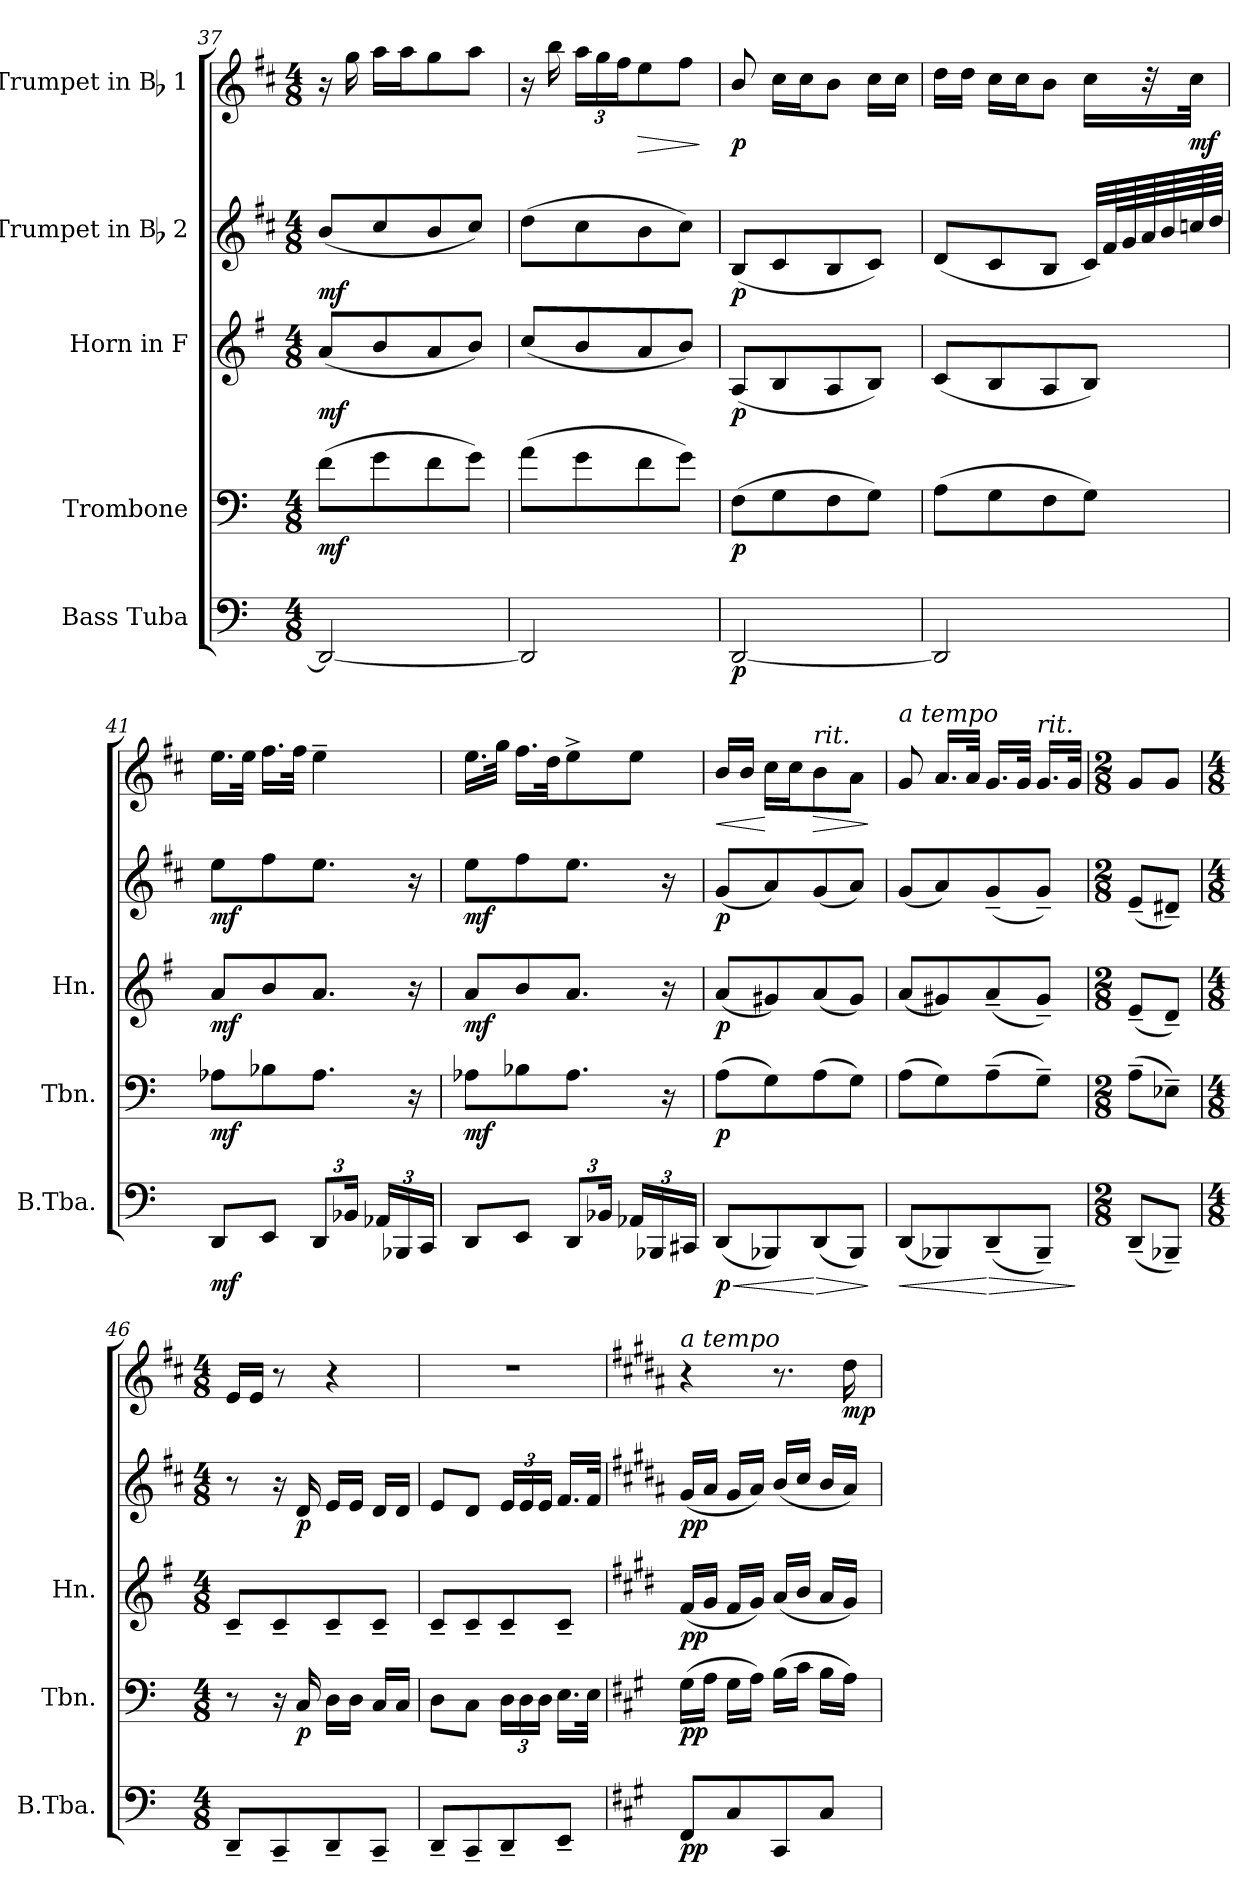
**kern	**dynam	**kern	**dynam	**kern	**dynam	**kern	**dynam	**kern	**dynam
*part5	*part5	*part4	*part4	*part3	*part3	*part2	*part2	*part1	*part1
*staff5	*staff5	*staff4	*staff4	*staff3	*staff3	*staff2	*staff2	*staff1	*staff1
*I"Bass Tuba	*	*I"Trombone	*	*I"Horn in F	*	*I"Trumpet in Bb 2	*	*I"Trumpet in Bb 1	*
*I'B.Tba.	*	*I'Tbn.	*	*I'Hn.	*	*	*	*	*
!!LO:PB:g=z
*clefF4	*	*clefF4	*	*clefG2	*	*clefG2	*	*clefG2	*
*	*	*	*	*ITrd4c7	*	*ITrd1c2	*	*ITrd1c2	*
*k[]	*	*k[]	*	*k[]	*	*k[]	*	*k[]	*
*C:	*	*C:	*	*C:	*	*C:	*	*C:	*
*M4/8	*	*M4/8	*	*M4/8	*	*M4/8	*	*M4/8	*
=37	=37	=37	=37	=37	=37	=37	=37	=37	=37
!	!	!	!LO:DY:b	!	!LO:DY:b	!	!LO:DY:b	!	!
2DD/_	.	(>8f\L	mf	(<8d/L	mf	(>8a/L	mf	16r	.
.	.	.	.	.	.	.	.	16ff\	.
.	.	8g\	.	8e/	.	8b/	.	16gg\LL	.
.	.	.	.	.	.	.	.	16gg\J	.
.	.	8f\	.	8d/	.	8a/	.	8ff\	.
.	.	8g\J)	.	8e/J)	.	8b/J)	.	8gg\J	.
=38	=38	=38	=38	=38	=38	=38	=38	=38	=38
2DD/]	.	(>8a\L	.	(<8f/L	.	(>8cc\L	.	16r	.
.	.	.	.	.	.	.	.	16aa\	.
*	*	*	*	*	*	*	*	*Xbrackettup	*
.	.	8g\	.	8e/	.	8b\	.	24gg\LL	.
.	.	.	.	.	.	.	.	24ff\	.
.	.	.	.	.	.	.	.	24ee\J	.
!	!	!	!	!	!	!	!	!	!LO:HP:b
.	.	8f\	.	8d/	.	8a\	.	8dd\	>
.	.	8g\J)	.	8e/J)	.	8b\J)	.	8ee\J	.
.	.	.	.	.	.	.	.	.	]
=39	=39	=39	=39	=39	=39	=39	=39	=39	=39
!	!LO:DY:b	!	!LO:DY:b	!	!LO:DY:b	!	!LO:DY:b	!	!LO:DY:b
[2DD/	p	(>8F\L	p	(<8D/L	p	(<8A/L	p	8a/	p
.	.	8G\	.	8E/	.	8B/	.	16b\LL	.
.	.	.	.	.	.	.	.	16b\J	.
.	.	8F\	.	8D/	.	8A/	.	8a\J	.
.	.	8G\J)	.	8E/J)	.	8B/J)	.	16b\LL	.
.	.	.	.	.	.	.	.	16b\JJ	.
=40	=40	=40	=40	=40	=40	=40	=40	=40	=40
2DD/]	.	(>8A\L	.	(<8F/L	.	(<8c/L	.	16cc\LL	.
.	.	.	.	.	.	.	.	16cc\JJ	.
.	.	8G\	.	8E/	.	8B/	.	16b\LL	.
.	.	.	.	.	.	.	.	16b\J	.
.	.	8F\	.	8D/	.	8A/J	.	8a\J	.
.	.	8G\J)	.	8E/J)	.	32B/LLL)	.	16b\LL	.
.	.	.	.	.	.	64e/L	.	.	.
.	.	.	.	.	.	64f/	.	.	.
.	.	.	.	.	.	64g/	.	32r	.
.	.	.	.	.	.	64a/	.	.	.
!	!	!	!	!	!	!	!	!	!LO:DY:b
.	.	.	.	.	.	64b-X/	.	32b\JJk	mf
.	.	.	.	.	.	64cc/JJJJ	.	.	.
!!LO:LB:g=z
=41	=41	=41	=41	=41	=41	=41	=41	=41	=41
!	!LO:DY:b	!	!LO:DY:b	!	!LO:DY:b	!	!LO:DY:b	!	!
8DD/L	mf	8A-X\L	mf	8d/L	mf	8dd\L	mf	16.dd\LL	.
.	.	.	.	.	.	.	.	32dd\JJk	.
8EE/J	.	8B-X\	.	8e/	.	8ee\	.	16.ee\LL	.
.	.	.	.	.	.	.	.	32ee\JJk	.
*Xbrackettup	*	*	*	*	*	*	*	*	*
12DD/L	.	8.A-\J	.	8.d/J	.	8.dd\J	.	4dd~\	.
24BB-X/Jk	.	.	.	.	.	.	.	.	.
24AA-X/LL	.	.	.	.	.	.	.	.	.
24BBB-X/	.	.	.	.	.	.	.	.	.
.	.	16r	.	16r	.	16r	.	.	.
24CC/JJ	.	.	.	.	.	.	.	.	.
=42	=42	=42	=42	=42	=42	=42	=42	=42	=42
!	!	!	!LO:DY:b	!	!LO:DY:b	!	!LO:DY:b	!	!
8DD/L	.	8A-X\L	mf	8d/L	mf	8dd\L	mf	16.dd\LL	.
.	.	.	.	.	.	.	.	32ff\JJk	.
8EE/J	.	8B-X\	.	8e/	.	8ee\	.	16.ee\LL	.
.	.	.	.	.	.	.	.	32cc\JK	.
12DD/L	.	8.A-\J	.	8.d/J	.	8.dd\J	.	8dd^\	.
24BB-X/Jk	.	.	.	.	.	.	.	.	.
24AA-X/LL	.	.	.	.	.	.	.	8dd\J	.
24BBB-X/	.	.	.	.	.	.	.	.	.
.	.	16r	.	16r	.	16r	.	.	.
24CC#X/JJ	.	.	.	.	.	.	.	.	.
=43	=43	=43	=43	=43	=43	=43	=43	=43	=43
!	!LO:HP:b	!	!	!	!	!	!	!	!LO:HP:b
!	!LO:DY:n=1:b	!	!LO:DY:b	!	!LO:DY:b	!	!LO:DY:b	!	!
(<8DD/L	< p	(>8A\L	p	(<8d/L	p	(<8f/L	p	16a/LL	<
.	.	.	.	.	.	.	.	16a/JJ	.
8BBB-X/)	.	8G\)	.	8c#X/)	.	8g/)	.	16b\LL	[
.	.	.	.	.	.	.	.	16b\J	.
!	!	!	!	!	!	!	!	!LO:TX:a:i:t=rit.	!
!	!LO:HP:n=1:b	!	!	!	!	!	!	!	!LO:HP:b
(<8DD/	[ >	(>8A\	.	(<8d/	.	(<8f/	.	8a\	>
8BBB-/J)	.	8G\J)	.	8c#/J)	.	8g/J)	.	8g\J	.
.	]	.	.	.	.	.	.	.	]
=44	=44	=44	=44	=44	=44	=44	=44	=44	=44
!	!	!	!	!	!	!	!	!LO:TX:a:i:t=a tempo	!
!	!LO:HP:b	!	!	!	!	!	!	!	!
(<8DD/L	<	(>8A\L	.	(<8d/L	.	(<8f/L	.	8f/	.
8BBB-X/)	.	8G\)	.	8c#X/)	.	8g/)	.	16.g/LL	.
.	.	.	.	.	.	.	.	32g/JJk	.
!	!LO:HP:n=1:b	!	!	!	!	!	!	!	!
(<8DD~/	[ >	(>8A~\	.	(<8d~/	.	(<8f~/	.	16.f/LL	.
.	.	.	.	.	.	.	.	32f/JJk	.
!	!	!	!	!	!	!	!	!LO:TX:a:i:t=rit.	!
8BBB-~/J)	.	8G~\J)	.	8c#~/J)	.	8f~/J)	.	16.f/LL	.
.	.	.	.	.	.	.	.	32f/JJk	.
.	]	.	.	.	.	.	.	.	.
!!LO:PB:g=z
=45	=45	=45	=45	=45	=45	=45	=45	=45	=45
*M2/8	*	*M2/8	*	*M2/8	*	*M2/8	*	*M2/8	*
(<8DD~/L	.	(>8A~\L	.	(<8A~/L	.	(<8d~/L	.	8f/L	.
8BBB-X~/J)	.	8E-X~\J)	.	8G~/J)	.	8c#X~/J)	.	8f/J	.
=46	=46	=46	=46	=46	=46	=46	=46	=46	=46
*M4/8	*	*M4/8	*	*M4/8	*	*M4/8	*	*M4/8	*
8DD~/L	.	8r	.	8F~/L	.	8r	.	16d/LL	.
.	.	.	.	.	.	.	.	16d/JJ	.
8CC~/	.	16r	.	8F~/	.	16r	.	8r	.
!	!	!	!LO:DY:b	!	!	!	!LO:DY:b	!	!
.	.	16C/	p	.	.	16c/	p	.	.
8DD~/	.	16D\LL	.	8F~/	.	16d/LL	.	4r	.
.	.	16D\JJ	.	.	.	16d/JJ	.	.	.
8CC~/J	.	16C/LL	.	8F~/J	.	16c/LL	.	.	.
.	.	16C/JJ	.	.	.	16c/JJ	.	.	.
=47	=47	=47	=47	=47	=47	=47	=47	=47	=47
8DD~/L	.	8D\L	.	8F~/L	.	8d/L	.	2r	.
8CC~/	.	8C\J	.	8F~/	.	8c/J	.	.	.
*	*	*Xbrackettup	*	*	*	*Xbrackettup	*	*	*
8DD~/	.	24D\LL	.	8F~/	.	24d/LL	.	.	.
.	.	24D\	.	.	.	24d/	.	.	.
.	.	24D\JJ	.	.	.	24d/JJ	.	.	.
8EE~/J	.	16.E\LL	.	8F~/J	.	16.e/LL	.	.	.
.	.	32E\JJk	.	.	.	32e/JJk	.	.	.
=48	=48	=48	=48	=48	=48	=48	=48	=48	=48
*k[f#c#g#]	*	*k[f#c#g#]	*	*k[f#c#g#]	*	*k[f#c#g#]	*	*k[f#c#g#]	*
*A:	*	*A:	*	*A:	*	*A:	*	*A:	*
!	!	!	!	!	!	!	!	!LO:TX:a:i:t=a tempo	!
!	!LO:DY:b	!	!LO:DY:b	!	!LO:DY:b	!	!LO:DY:b	!	!
8FF#/L	pp	(>16G#\LL	pp	(<16B/LL	pp	(<16f#/LL	pp	4r	.
.	.	16A\JJ	.	16c#/JJ	.	16g#/JJ	.	.	.
8C#/	.	16G#\LL	.	16B/LL	.	16f#/LL	.	.	.
.	.	16A\JJ)	.	16c#/JJ)	.	16g#/JJ)	.	.	.
8CC#/	.	(>16B\LL	.	(<16d/LL	.	(<16a/LL	.	8.r	.
.	.	16c#\JJ	.	16e/JJ	.	16b/JJ	.	.	.
8C#/J	.	16B\LL	.	16d/LL	.	16a/LL	.	.	.
!	!	!	!	!	!	!	!	!	!LO:DY:b
.	.	16A\JJ)	.	16c#/JJ)	.	16g#/JJ)	.	16cc#\	mp
=	=	=	=	=	=	=	=	=	=
*-	*-	*-	*-	*-	*-	*-	*-	*-	*-
